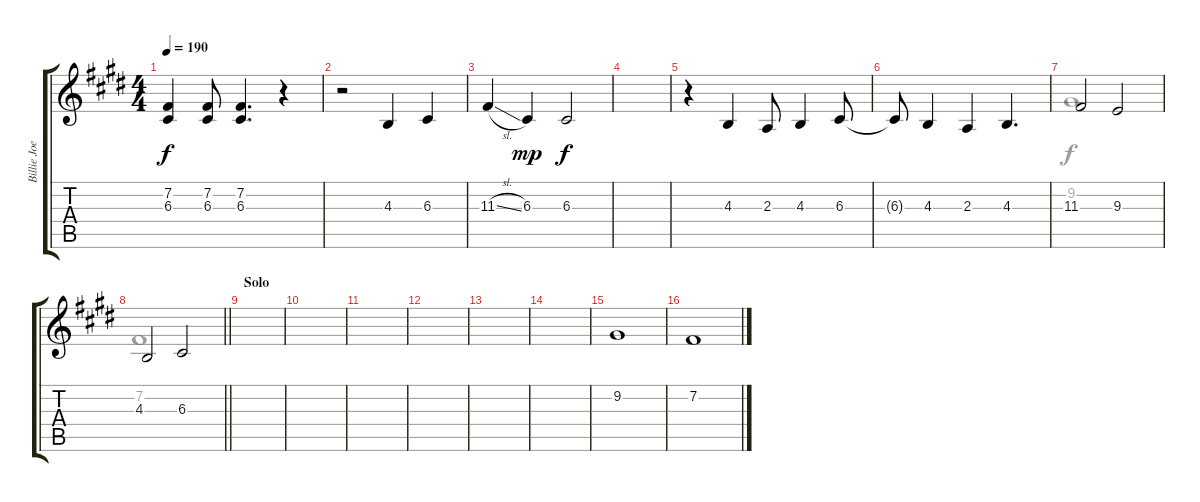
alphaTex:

\track ("Billie Joe Armstrong (Vocals)" "Billie Joe") {instrument lead2sawtooth}
\staff {score tabs}
\tuning (E4 B3 G3 D3 A2 E2) {hide}
\voice
\ts (4 4)
\tempo 190
\clef g2
\ks e
(7.2 6.3).4{dy f} (7.2 6.3).8 (7.2 6.3).4{d} r.4 |
r.2 4.3.4 6.3.4 |
11.3{sl}.4 6.3.4{dy mp} 6.3.2{dy f} |
|
r.4 4.3.4 2.3.8 4.3.4 6.3.8 |
6.3{t}.8 4.3.4 2.3.4 4.3.4{d} |
11.3.2 9.3.2 |
\barLineRight lightlight
4.3.2 6.3.2 |
\section ("" "Solo")
|
|
|
|
|
|
9.2.1 |
7.2.1
\voice
\clef g2
\ottava regular
\simile none
\ks e
|
|
|
|
|
|
9.2.1 |
\barLineRight lightlight
7.2.1 |
|
|
|
|
|
|
|
